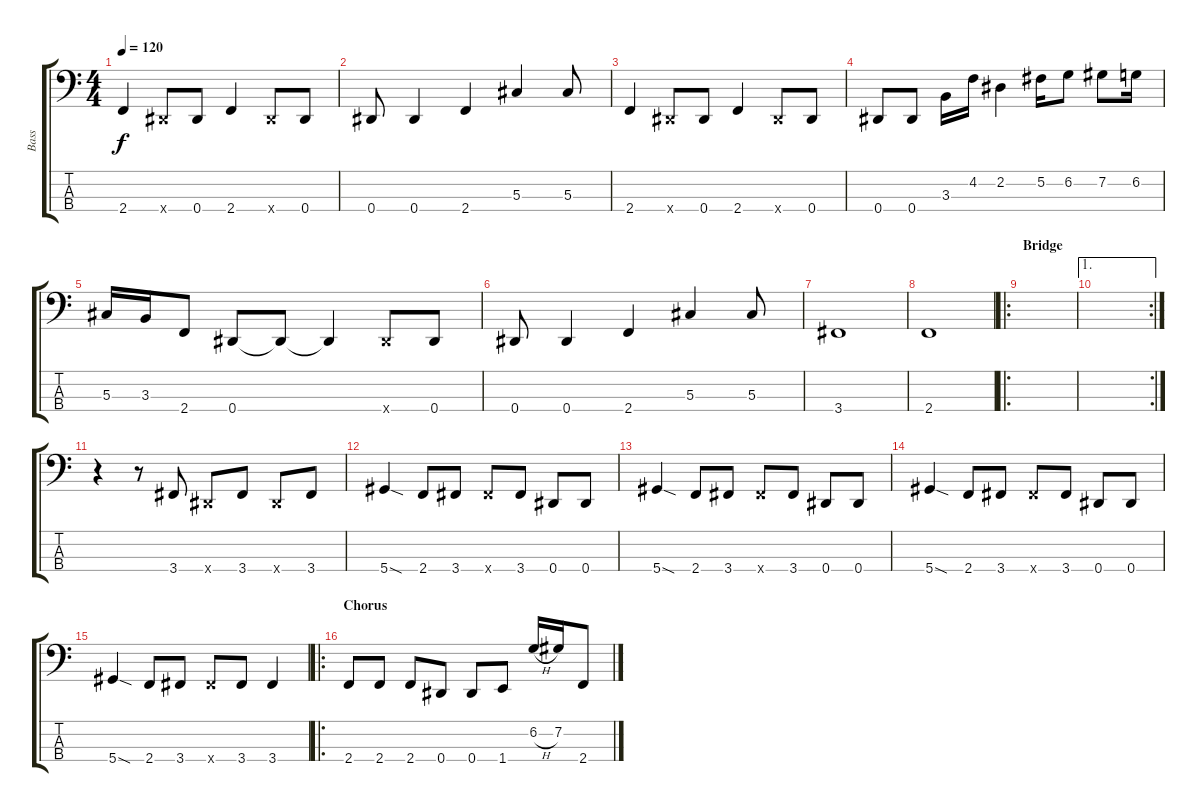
\track ("Bass" "Bass") {instrument electricbassfinger}
\staff {score tabs}
\tuning (Gb2 Db2 Ab1 Eb1) {hide}
\ts (4 4)
\tempo 120
\clef f4
\ks c
2.4.4{dy f} 0.4{x}.8 0.4.8 2.4.4 0.4{x}.8 0.4.8 |
0.4.8 0.4.4 2.4.4 5.3.4 5.3.8 |
2.4.4 0.4{x}.8 0.4.8 2.4.4 0.4{x}.8 0.4.8 |
0.4.8 0.4.8 3.3.16 4.2.16 2.2.4 5.2.16 6.2.8 7.2.8 6.2.16 |
5.3.16 3.3.16 2.4.8 0.4.8 0.4{t}.8 0.4{t}.4 0.4{x}.8 0.4.8 |
0.4.8 0.4.4 2.4.4 5.3.4 5.3.8 |
3.4.1 |
2.4.1 |
\ro
\section ("" "Bridge")
|
\ae 1
\rc 2
|
r.4 r.8 3.4.8 0.4{x}.8 3.4.8 0.4{x}.8 3.4.8 |
5.4{sod}.4 2.4.8 3.4.8 3.4{x}.8 3.4.8 0.4.8 0.4.8 |
5.4{sod}.4 2.4.8 3.4.8 3.4{x}.8 3.4.8 0.4.8 0.4.8 |
5.4{sod}.4 2.4.8 3.4.8 3.4{x}.8 3.4.8 0.4.8 0.4.8 |
5.4{sod}.4 2.4.8 3.4.8 3.4{x}.8 3.4.8 3.4.4 |
\ro
\section ("" "Chorus")
2.4.8 2.4.8 2.4.8 0.4.8 0.4.8 1.4.8 6.2{h}.16 7.2.16 2.4.8
